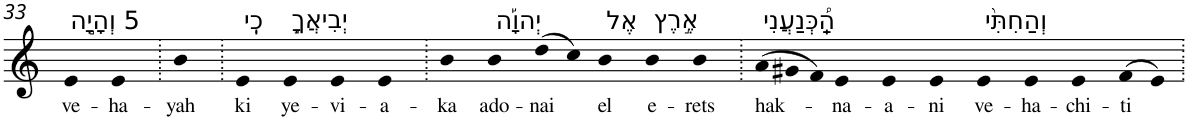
**kern	**text
*part1	*part1
*staff1	*staff1
*I"Piano	*
*I'Pno	*
!!LO:PB:g=z
*clefG2	*
*k[]	*
=33	=33
!LO:TX:a:t=5 וְהָיָ֣ה	!
!	!LO:LY:b
4e	ve-
!	!LO:LY:b
4e	-ha-
=34.	=34.
!	!LO:LY:b
4b	-yah
=35.	=35.
!LO:TX:a:t=כִֽי	!
!	!LO:LY:b
4e	ki
!LO:TX:a:t=יְבִיאֲךָ֣	!
!	!LO:LY:b
4e	ye-
!	!LO:LY:b
4e	-vi-
!	!LO:LY:b
4e	-a-
=36.	=36.
!	!LO:LY:b
4b	-ka
!LO:TX:a:t=יְהוָ֡ה	!
!	!LO:LY:b
4b	ado-
!	!LO:LY:b
(>8dd	-nai
8cc)	.
!LO:TX:a:t=אֶל	!
!	!LO:LY:b
4b	el
!LO:TX:a:t=אֶ֣רֶץ	!
!	!LO:LY:b
4b	e-
!	!LO:LY:b
4b	-rets
=37.	=37.
!LO:TX:a:t=הַֽ֠כְּנַעֲנִי	!
!	!LO:LY:b
(>12a	hak-
12g#X	.
12f)	.
!	!LO:LY:b
4e	-na-
!	!LO:LY:b
4e	-a-
!	!LO:LY:b
4e	-ni
!LO:TX:a:t=וְהַחִתִּ֨י	!
!	!LO:LY:b
4e	ve-
!	!LO:LY:b
4e	-ha-
!	!LO:LY:b
4e	-chi-
!	!LO:LY:b
(>8f	-ti
8e)	.
=.	=.
*-	*-
